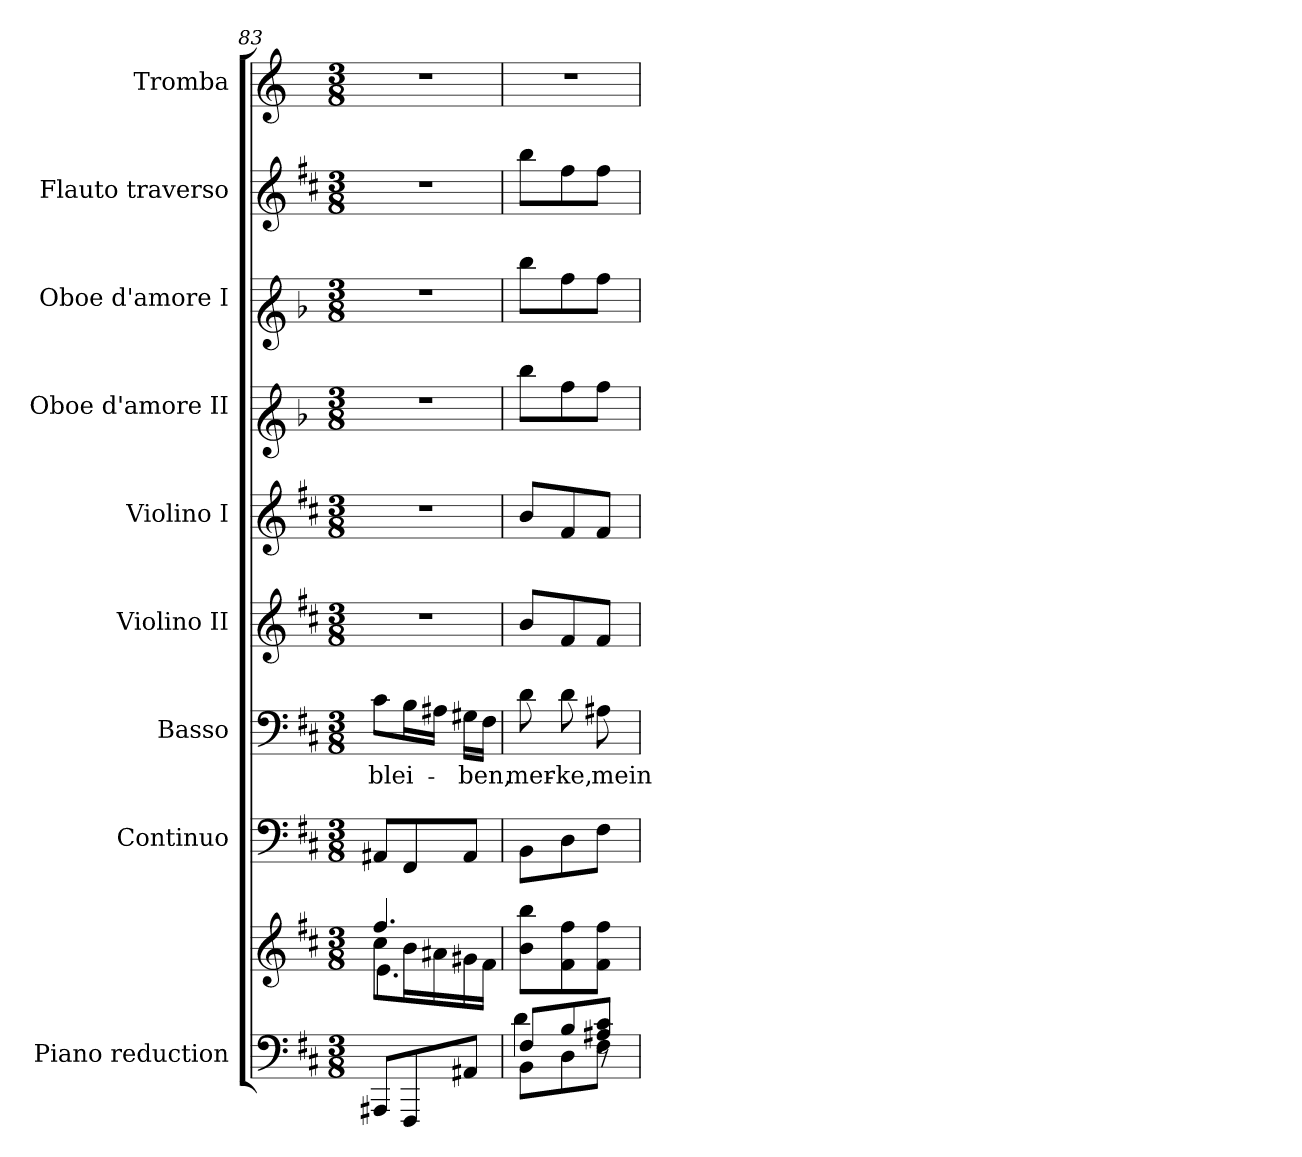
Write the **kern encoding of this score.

**kern	**kern	**kern	**kern	**text	**kern	**dynam	**kern	**dynam	**kern	**dynam	**kern	**dynam	**kern	**dynam	**kern
*part9	*part9	*part8	*part7	*part7	*part6	*part6	*part5	*part5	*part4	*part4	*part3	*part3	*part2	*part2	*part1
*staff10	*staff9	*staff8	*staff7	*staff7	*staff6	*staff6	*staff5	*staff5	*staff4	*staff4	*staff3	*staff3	*staff2	*staff2	*staff1
*I"Piano reduction	*	*I"Continuo	*I"Basso	*	*I"Violino II	*	*I"Violino I	*	*I"Oboe d'amore II	*	*I"Oboe d'amore I	*	*I"Flauto traverso	*	*I"Tromba
*I'Pno	*	*	*	*	*I'Vln	*	*I'Vln	*	*	*	*	*	*I'Fl	*	*
*clefF4	*clefG2	*clefF4	*clefF4	*	*clefG2	*	*clefG2	*	*clefG1	*	*clefG1	*	*clefG2	*	*clefG2
*	*	*	*	*	*	*	*	*	*ITrd2c3	*	*ITrd2c3	*	*	*	*ITrd-1c-2
*k[f#c#]	*k[f#c#]	*k[f#c#]	*k[f#c#]	*	*k[f#c#]	*	*k[f#c#]	*	*k[f#c#]	*	*k[f#c#]	*	*k[f#c#]	*	*k[f#c#]
*M3/8	*M3/8	*M3/8	*M3/8	*	*M3/8	*	*M3/8	*	*M3/8	*	*M3/8	*	*M3/8	*	*M3/8
=83	=83	=83	=83	=83	=83	=83	=83	=83	=83	=83	=83	=83	=83	=83	=83
*	*^	*	*	*	*	*	*	*	*	*	*	*	*	*	*
*	*	*^	*	*	*	*	*	*	*	*	*	*	*	*	*	*
!	!	!	!	!	!	!LO:LY:b	!	!	!	!	!	!	!	!	!	!	!
8AAA#X/L	4.ff#/	8cc#\L	4.e\	8AA#X/L	8c#\L	blei-	4.r	.	4.r	.	4.r	.	4.r	.	4.r	.	4.r
8FFF#/	.	16b\L	.	8FF#/	16B\L	.	.	.	.	.	.	.	.	.	.	.	.
.	.	16a#X\	.	.	16A#X\JJ	.	.	.	.	.	.	.	.	.	.	.	.
!	!	!	!	!	!	!LO:LY:b	!	!	!	!	!	!	!	!	!	!	!
8AA#X/J	.	16g#X\	.	8AA#/J	16G#X\LL	-ben,	.	.	.	.	.	.	.	.	.	.	.
.	.	16f#\JJ	.	.	16F#\JJ	.	.	.	.	.	.	.	.	.	.	.	.
*	*	*v	*v	*	*	*	*	*	*	*	*	*	*	*	*	*	*
=84	=84	=84	=84	=84	=84	=84	=84	=84	=84	=84	=84	=84	=84	=84	=84	=84
*^	*	*	*	*	*	*	*	*	*	*	*	*	*	*	*	*
*	*^	*	*	*	*	*	*	*	*	*	*	*	*	*	*	*	*
!	!	!	!	!	!	!	!LO:LY:b	!	!LO:DY:b	!	!LO:DY:b	!	!LO:DY:b	!	!LO:DY:b	!	!LO:DY:b	!
*	*	*	*v	*v	*	*	*	*	*	*	*	*	*	*	*	*	*	*
8F#/L	8BB\L	4d:\	8b\ 8bb\L	8BB\L	8d\	mer-	8b/L	other-dynamics	8b/L	other-dynamics	8bb\L	other-dynamics	8bb\L	other-dynamics	8bb\L	other-dynamics	4.r
!	!	!	!	!	!	!LO:LY:b	!	!	!	!	!	!	!	!	!	!	!
8B/	8D\	.	8f#\ 8ff#\	8D\	8d\	-ke,	8f#/	.	8f#/	.	8ff#\	.	8ff#\	.	8ff#\	.	.
!	!	!	!	!	!	!LO:LY:b	!	!	!	!	!	!	!	!	!	!	!
8A#X/ 8c#/J	8F#\J	8r	8f#\ 8ff#\J	8F#\J	8A#X\	mein	8f#/J	.	8f#/J	.	8ff#\J	.	8ff#\J	.	8ff#\J	.	.
*v	*v	*v	*	*	*	*	*	*	*	*	*	*	*	*	*	*	*
=	=	=	=	=	=	=	=	=	=	=	=	=	=	=	=
*-	*-	*-	*-	*-	*-	*-	*-	*-	*-	*-	*-	*-	*-	*-	*-
